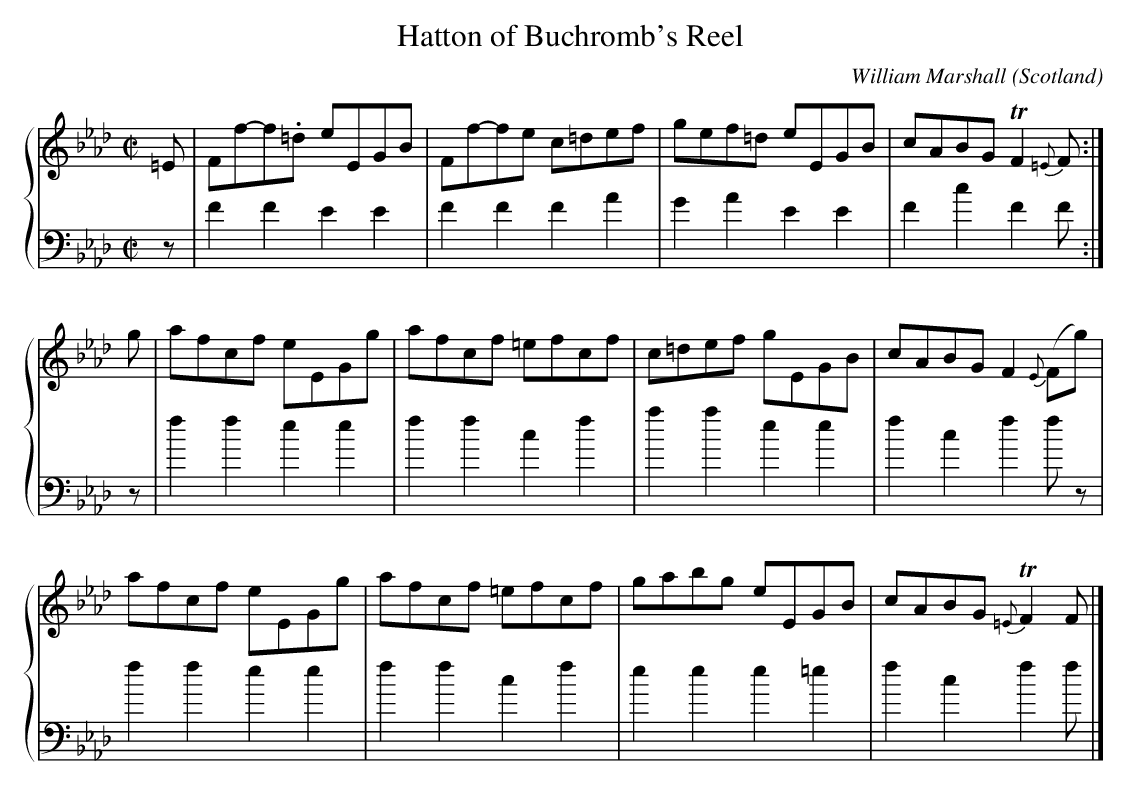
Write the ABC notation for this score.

X:1
T:Hatton of Buchromb's Reel
C:William Marshall
L:1/8
M:C|
O:Scotland
K:F minor
%%staves {1 2}
V:1
=E | \
Ff-f.=d eEGB | Ff-fe c=def | gef=d eEGB | cABG !trill!F2 {=E}F :|
g | \
afcf eEGg | afcf =efcf | c=def gEGB | cABG F2 {E}(Fg) |
afcf eEGg | afcf =efcf | gabg eEGB | cABG {=E}!trill!F2 F |]
V:2 clef=bass
L:1/4
z/ | FFEE | FFFA | GAEE |FcFF/ :| \
z/ | ffee | ffcf | aaee | fcff/z/ | ffee | ffcf | eee=e | fcff/ |]
